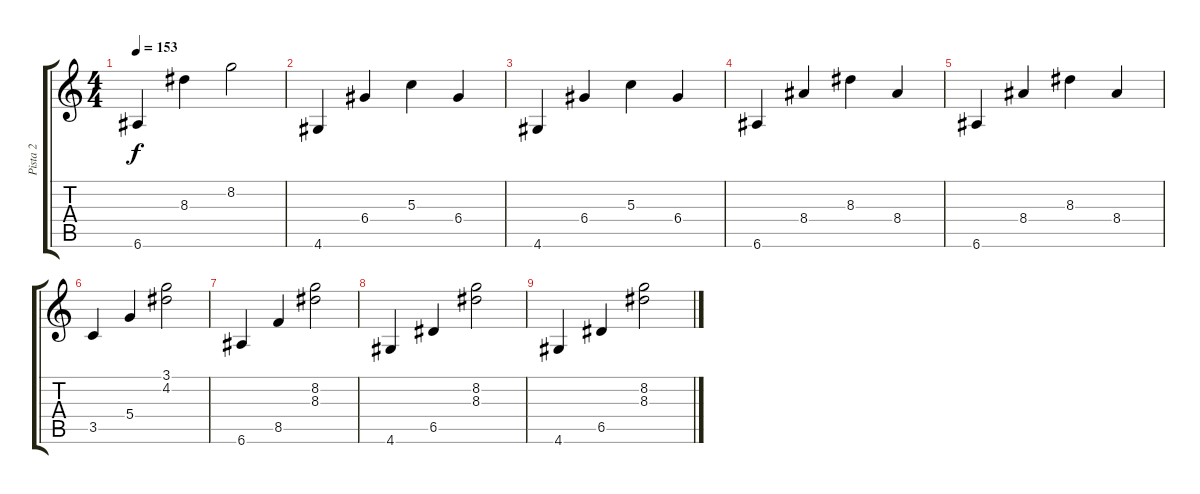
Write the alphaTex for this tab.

\track ("Pista 2" "Pista 2") {instrument overdrivenguitar}
\staff {score tabs}
\tuning (E4 B3 G3 D3 A2 E2) {hide}
\ts (4 4)
\tempo 153
\clef g2
\ks c
6.6.4{dy f} 8.3.4 8.2.2 |
4.6.4 6.4.4 5.3.4 6.4.4 |
4.6.4 6.4.4 5.3.4 6.4.4 |
6.6.4 8.4.4 8.3.4 8.4.4 |
6.6.4 8.4.4 8.3.4 8.4.4 |
3.5.4 5.4.4 (3.1 4.2).2 |
6.6.4 8.5.4 (8.2 8.3).2 |
4.6.4 6.5.4 (8.2 8.3).2 |
4.6.4 6.5.4 (8.2 8.3).2
